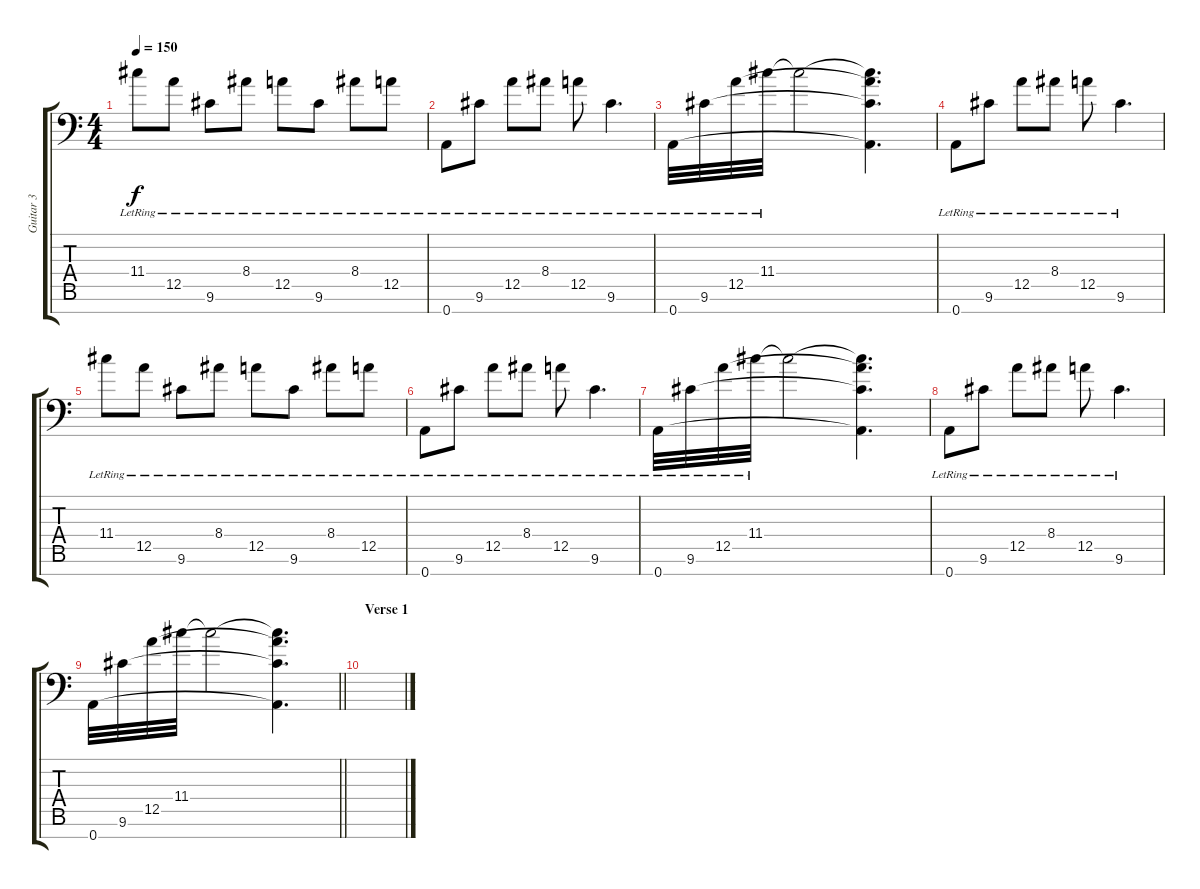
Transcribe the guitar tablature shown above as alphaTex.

\track ("Guitar 3" "Guitar 3") {instrument distortionguitar}
\staff {score tabs}
\tuning (E4 B3 G3 D3 A2 E2 A1) {hide}
\ts (4 4)
\tempo 150
\clef f4
\ks c
11.4{lr}.8{dy f} 12.5{lr}.8 9.6{lr}.8 8.4{lr}.8 12.5{lr}.8 9.6{lr}.8 8.4{lr}.8 12.5{lr}.8 |
0.7{lr}.8 9.6{lr}.8 12.5{lr}.8 8.4{lr}.8 12.5{lr}.8 9.6{lr}.4{d} |
0.7{lr}.32 9.6{lr}.32 12.5{lr}.32 11.4{lr}.32 11.4{t}.2 (11.4{t} 12.5{t} 9.6{t} 0.7{t}).4{d} |
0.7{lr}.8 9.6{lr}.8 12.5{lr}.8 8.4{lr}.8 12.5{lr}.8 9.6{lr}.4{d} |
11.4{lr}.8 12.5{lr}.8 9.6{lr}.8 8.4{lr}.8 12.5{lr}.8 9.6{lr}.8 8.4{lr}.8 12.5{lr}.8 |
0.7{lr}.8 9.6{lr}.8 12.5{lr}.8 8.4{lr}.8 12.5{lr}.8 9.6{lr}.4{d} |
0.7{lr}.32 9.6{lr}.32 12.5{lr}.32 11.4{lr}.32 11.4{t}.2 (11.4{t} 12.5{t} 9.6{t} 0.7{t}).4{d} |
0.7{lr}.8 9.6{lr}.8 12.5{lr}.8 8.4{lr}.8 12.5{lr}.8 9.6{lr}.4{d} |
\barLineRight lightlight
0.7.32 9.6.32 12.5.32 11.4.32 11.4{t}.2 (11.4{t} 12.5{t} 9.6{t} 0.7{t}).4{d} |
\section ("" "Verse 1")
